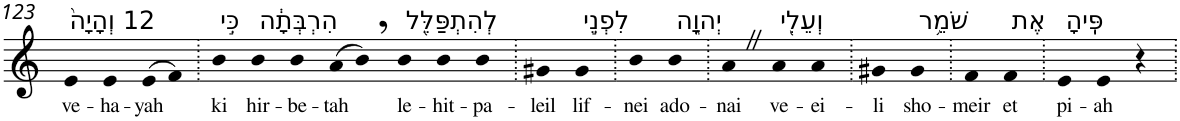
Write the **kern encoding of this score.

**kern	**text
*part1	*part1
*staff1	*staff1
*I"Piano	*
*I'Pno	*
!!LO:PB:g=z
*clefG2	*
*k[]	*
=123	=123
!LO:TX:a:t=12 וְהָיָה֙	!
!	!LO:LY:b
4e	ve-
!	!LO:LY:b
4e	-ha-
!	!LO:LY:b
(>8e	-yah
8f)	.
=124.	=124.
!LO:TX:a:t=כִּ֣י	!
!	!LO:LY:b
4b	ki
!LO:TX:a:t=הִרְבְּתָ֔ה	!
!	!LO:LY:b
4b	hir-
!	!LO:LY:b
4b	-be-
!	!LO:LY:b
(>8a	-tah
8b,)	.
!LO:TX:a:t=לְהִתְפַּלֵּ֖ל	!
!	!LO:LY:b
4b	le-
!	!LO:LY:b
4b	-hit-
!	!LO:LY:b
4b	-pa-
=125.	=125.
!	!LO:LY:b
4g#X	-leil
!LO:TX:a:t=לִפְנֵ֣י	!
!	!LO:LY:b
4g#	lif-
=126.	=126.
!	!LO:LY:b
4b	-nei
!LO:TX:a:t=יְהוָ֑ה	!
!	!LO:LY:b
4b	ado-
=127.	=127.
!	!LO:LY:b
4aZ	-nai
!LO:TX:a:t=וְעֵלִ֖י	!
!	!LO:LY:b
4a	ve-
!	!LO:LY:b
4a	-ei-
=128.	=128.
!	!LO:LY:b
4g#X	-li
!LO:TX:a:t=שֹׁמֵ֥ר	!
!	!LO:LY:b
4g#	sho-
=129.	=129.
!	!LO:LY:b
4f	-meir
!LO:TX:a:t=אֶת	!
!	!LO:LY:b
4f	et
=130.	=130.
!LO:TX:a:t=פִּֽיהָ	!
!	!LO:LY:b
4e	pi-
!	!LO:LY:b
4e	-ah
4r	.
=.	=.
*-	*-
